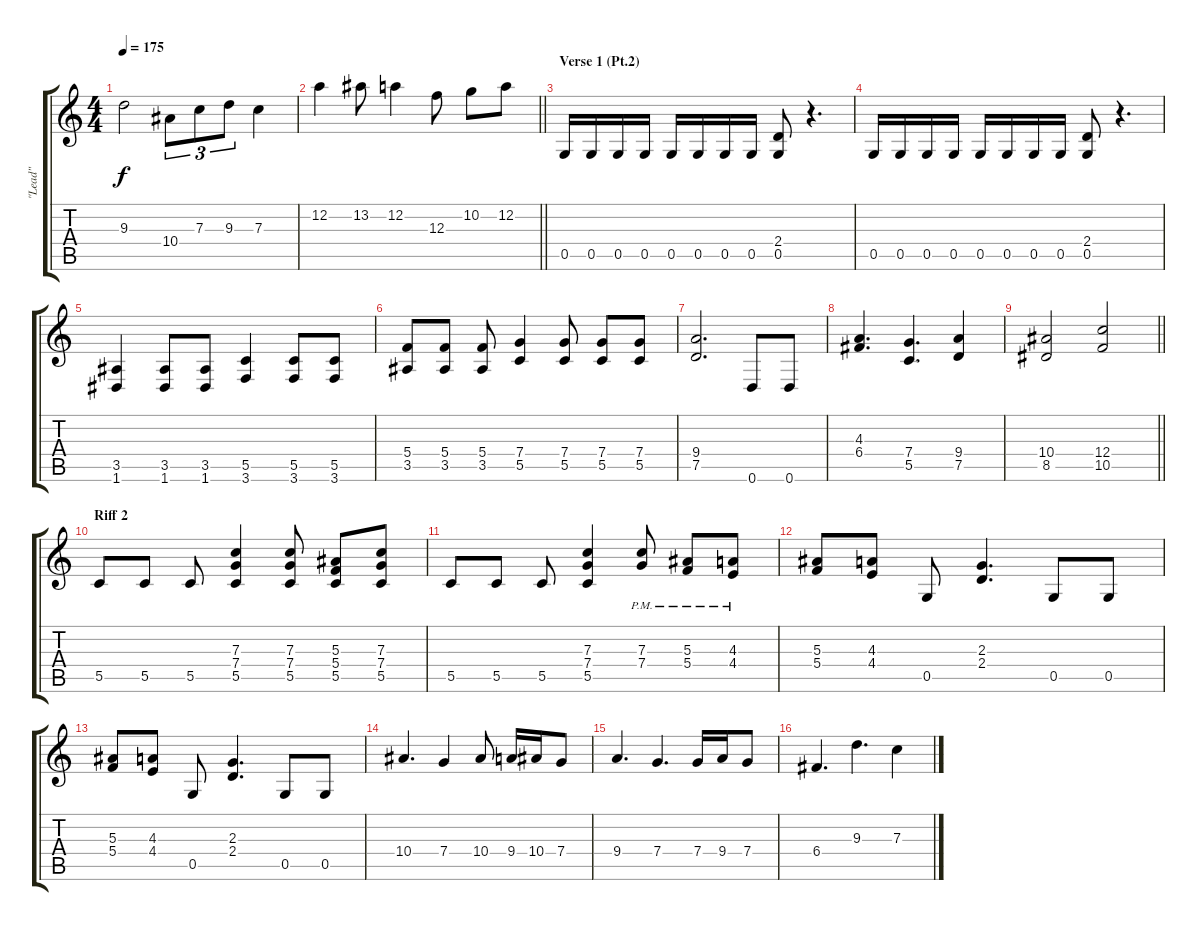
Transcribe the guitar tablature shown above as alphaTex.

\track ("\"Lead\"" "\"Lead\"") {instrument distortionguitar}
\staff {score tabs}
\tuning (D4 A3 F3 C3 G2 D2) {hide}
\ts (4 4)
\tempo 175
\clef g2
\ks c
9.3.2{dy f} 10.4.8{tu (3 2)} 7.3.8{tu (3 2)} 9.3.8{tu (3 2)} 7.3.4 |
\barLineRight lightlight
12.2.4 13.2.8 12.2.4 12.3.8 10.2.8 12.2.8 |
\section ("" "Verse 1 (Pt.2)")
0.5.16 0.5.16 0.5.16 0.5.16 0.5.16 0.5.16 0.5.16 0.5.16 (2.4 0.5).8 r.4{d} |
0.5.16 0.5.16 0.5.16 0.5.16 0.5.16 0.5.16 0.5.16 0.5.16 (2.4 0.5).8 r.4{d} |
(3.5 1.6).4 (3.5 1.6).8 (3.5 1.6).8 (5.5 3.6).4 (5.5 3.6).8 (5.5 3.6).8 |
(5.4 3.5).8 (5.4 3.5).8 (5.4 3.5).8 (7.4 5.5).4 (7.4 5.5).8 (7.4 5.5).8 (7.4 5.5).8 |
(9.4 7.5).2{d} 0.6.8 0.6.8 |
(4.3 6.4).4{d} (7.4 5.5).4{d} (9.4 7.5).4 |
\barLineRight lightlight
(10.4 8.5).2 (12.4 10.5).2 |
\section ("" "Riff 2")
5.5.8 5.5.8 5.5.8 (7.3 7.4 5.5).4 (7.3 7.4 5.5).8 (5.3 5.4 5.5).8 (7.3 7.4 5.5).8 |
5.5.8 5.5.8 5.5.8 (7.3 7.4 5.5).4 (7.3{pm} 7.4{pm}).8 (5.3{pm} 5.4{pm}).8 (4.3{pm} 4.4{pm}).8 |
(5.3 5.4).8 (4.3 4.4).8 0.5.8 (2.3 2.4).4{d} 0.5.8 0.5.8 |
(5.3 5.4).8 (4.3 4.4).8 0.5.8 (2.3 2.4).4{d} 0.5.8 0.5.8 |
10.4.4{d} 7.4.4 10.4.8 9.4.16 10.4.16 7.4.8 |
9.4.4{d} 7.4.4{d} 7.4.16 9.4.16 7.4.8 |
6.4.4{d} 9.3.4{d} 7.3.4
